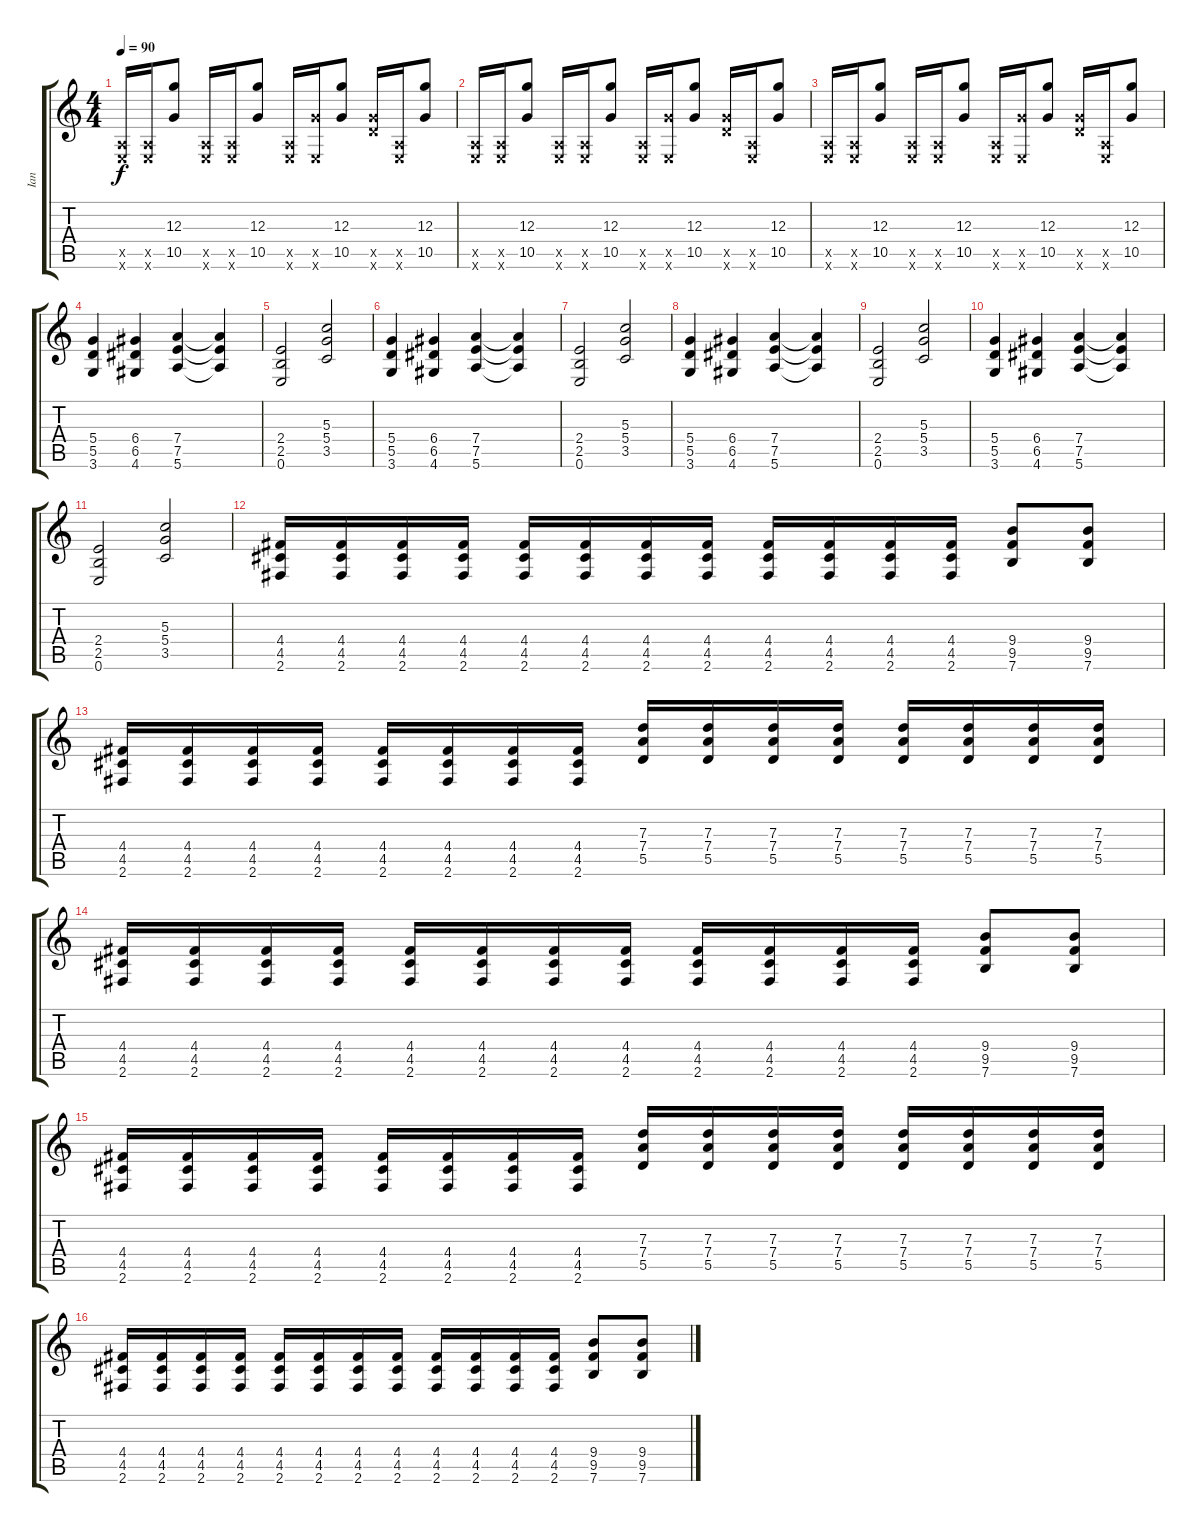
\track ("Ian" "Ian") {instrument overdrivenguitar}
\staff {score tabs}
\tuning (E4 B3 G3 D3 A2 E2) {hide}
\ts (4 4)
\tempo 90
\clef g2
\ks c
(0.5{x} 0.6{x}).16{dy f} (0.5{x} 0.6{x}).16 (12.3 10.5).8 (0.5{x} 0.6{x}).16 (0.5{x} 0.6{x}).16 (12.3 10.5).8 (0.5{x} 0.6{x}).16 (10.5{x} 0.6{x}).16 (12.3 10.5).8 (10.5{x} 10.6{x}).16 (0.5{x} 0.6{x}).16 (12.3 10.5).8 |
(0.5{x} 0.6{x}).16 (0.5{x} 0.6{x}).16 (12.3 10.5).8 (0.5{x} 0.6{x}).16 (0.5{x} 0.6{x}).16 (12.3 10.5).8 (0.5{x} 0.6{x}).16 (10.5{x} 0.6{x}).16 (12.3 10.5).8 (10.5{x} 10.6{x}).16 (0.5{x} 0.6{x}).16 (12.3 10.5).8 |
(0.5{x} 0.6{x}).16 (0.5{x} 0.6{x}).16 (12.3 10.5).8 (0.5{x} 0.6{x}).16 (0.5{x} 0.6{x}).16 (12.3 10.5).8 (0.5{x} 0.6{x}).16 (10.5{x} 0.6{x}).16 (12.3 10.5).8 (10.5{x} 10.6{x}).16 (0.5{x} 0.6{x}).16 (12.3 10.5).8 |
(5.4 5.5 3.6).4 (6.4 6.5 4.6).4 (7.4 7.5 5.6).4 (7.4{t} 7.5{t} 5.6{t}).4 |
(2.4 2.5 0.6).2 (5.3 5.4 3.5).2 |
(5.4 5.5 3.6).4 (6.4 6.5 4.6).4 (7.4 7.5 5.6).4 (7.4{t} 7.5{t} 5.6{t}).4 |
(2.4 2.5 0.6).2 (5.3 5.4 3.5).2 |
(5.4 5.5 3.6).4 (6.4 6.5 4.6).4 (7.4 7.5 5.6).4 (7.4{t} 7.5{t} 5.6{t}).4 |
(2.4 2.5 0.6).2 (5.3 5.4 3.5).2 |
(5.4 5.5 3.6).4 (6.4 6.5 4.6).4 (7.4 7.5 5.6).4 (7.4{t} 7.5{t} 5.6{t}).4 |
(2.4 2.5 0.6).2 (5.3 5.4 3.5).2 |
(4.4 4.5 2.6).16 (4.4 4.5 2.6).16 (4.4 4.5 2.6).16 (4.4 4.5 2.6).16 (4.4 4.5 2.6).16 (4.4 4.5 2.6).16 (4.4 4.5 2.6).16 (4.4 4.5 2.6).16 (4.4 4.5 2.6).16 (4.4 4.5 2.6).16 (4.4 4.5 2.6).16 (4.4 4.5 2.6).16 (9.4 9.5 7.6).8 (9.4 9.5 7.6).8 |
(4.4 4.5 2.6).16 (4.4 4.5 2.6).16 (4.4 4.5 2.6).16 (4.4 4.5 2.6).16 (4.4 4.5 2.6).16 (4.4 4.5 2.6).16 (4.4 4.5 2.6).16 (4.4 4.5 2.6).16 (7.3 7.4 5.5).16 (7.3 7.4 5.5).16 (7.3 7.4 5.5).16 (7.3 7.4 5.5).16 (7.3 7.4 5.5).16 (7.3 7.4 5.5).16 (7.3 7.4 5.5).16 (7.3 7.4 5.5).16 |
(4.4 4.5 2.6).16 (4.4 4.5 2.6).16 (4.4 4.5 2.6).16 (4.4 4.5 2.6).16 (4.4 4.5 2.6).16 (4.4 4.5 2.6).16 (4.4 4.5 2.6).16 (4.4 4.5 2.6).16 (4.4 4.5 2.6).16 (4.4 4.5 2.6).16 (4.4 4.5 2.6).16 (4.4 4.5 2.6).16 (9.4 9.5 7.6).8 (9.4 9.5 7.6).8 |
(4.4 4.5 2.6).16 (4.4 4.5 2.6).16 (4.4 4.5 2.6).16 (4.4 4.5 2.6).16 (4.4 4.5 2.6).16 (4.4 4.5 2.6).16 (4.4 4.5 2.6).16 (4.4 4.5 2.6).16 (7.3 7.4 5.5).16 (7.3 7.4 5.5).16 (7.3 7.4 5.5).16 (7.3 7.4 5.5).16 (7.3 7.4 5.5).16 (7.3 7.4 5.5).16 (7.3 7.4 5.5).16 (7.3 7.4 5.5).16 |
(4.4 4.5 2.6).16 (4.4 4.5 2.6).16 (4.4 4.5 2.6).16 (4.4 4.5 2.6).16 (4.4 4.5 2.6).16 (4.4 4.5 2.6).16 (4.4 4.5 2.6).16 (4.4 4.5 2.6).16 (4.4 4.5 2.6).16 (4.4 4.5 2.6).16 (4.4 4.5 2.6).16 (4.4 4.5 2.6).16 (9.4 9.5 7.6).8 (9.4 9.5 7.6).8
